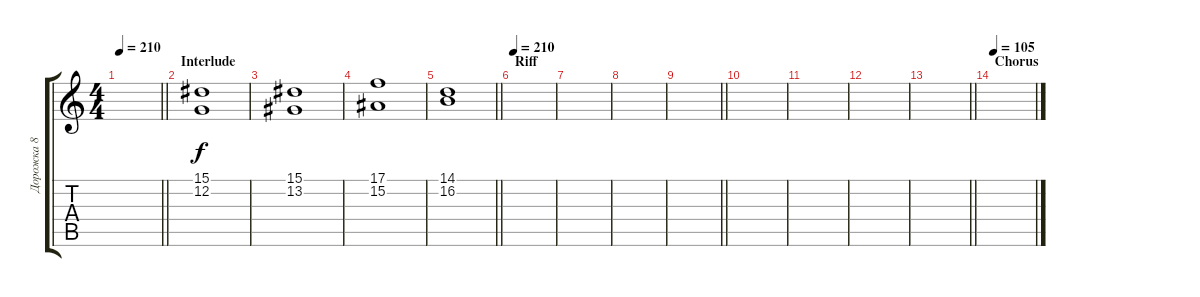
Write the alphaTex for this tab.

\track ("Дорожка 8" "Дорожка 8") {instrument stringensemble1}
\staff {score tabs}
\tuning (C4 G3 Eb3 Bb2 F2 C2) {hide}
\ts (4 4)
\tempo 210
\clef g2
\barLineRight lightlight
\ks c
|
\section ("" "Interlude")
(15.1 12.2).1 |
(15.1 13.2).1 |
(17.1 15.2).1 |
\barLineRight lightlight
(14.1 16.2).1 |
\section ("" "Riff")
\tempo 210
|
|
|
\barLineRight lightlight
|
|
|
|
\barLineRight lightlight
|
\section ("" "Chorus")
\tempo 105
